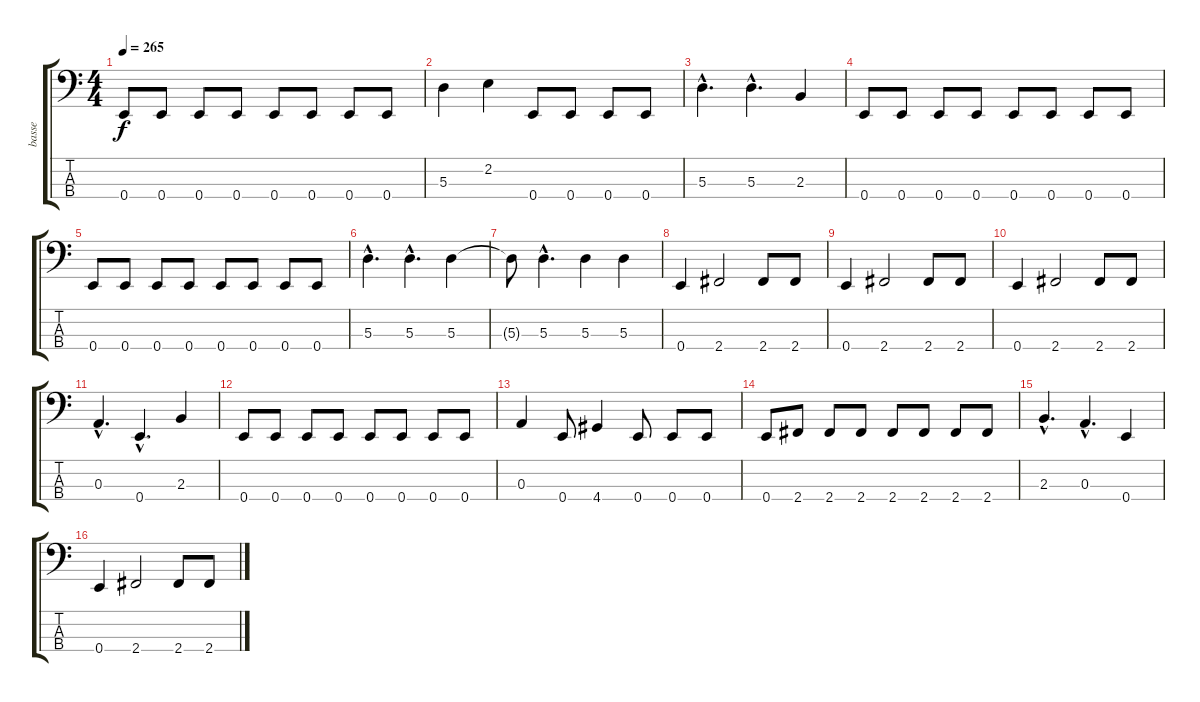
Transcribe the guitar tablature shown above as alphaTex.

\track ("basse" "basse") {instrument electricbassfinger}
\staff {score tabs}
\tuning (G2 D2 A1 E1) {hide}
\ts (4 4)
\tempo 265
\clef f4
\ks c
0.4.8{dy f} 0.4.8 0.4.8 0.4.8 0.4.8 0.4.8 0.4.8 0.4.8 |
5.3.4 2.2.4 0.4.8 0.4.8 0.4.8 0.4.8 |
5.3{hac}.4{d} 5.3{hac}.4{d} 2.3.4 |
0.4.8 0.4.8 0.4.8 0.4.8 0.4.8 0.4.8 0.4.8 0.4.8 |
0.4.8 0.4.8 0.4.8 0.4.8 0.4.8 0.4.8 0.4.8 0.4.8 |
5.3{hac}.4{d} 5.3{hac}.4{d} 5.3.4 |
5.3{t}.8 5.3{hac}.4{d} 5.3.4 5.3.4 |
0.4.4 2.4.2 2.4.8 2.4.8 |
0.4.4 2.4.2 2.4.8 2.4.8 |
0.4.4 2.4.2 2.4.8 2.4.8 |
0.3{hac}.4{d} 0.4{hac}.4{d} 2.3.4 |
0.4.8 0.4.8 0.4.8 0.4.8 0.4.8 0.4.8 0.4.8 0.4.8 |
0.3.4 0.4.8 4.4.4 0.4.8 0.4.8 0.4.8 |
0.4.8 2.4.8 2.4.8 2.4.8 2.4.8 2.4.8 2.4.8 2.4.8 |
2.3{hac}.4{d} 0.3{hac}.4{d} 0.4.4 |
0.4.4 2.4.2 2.4.8 2.4.8
